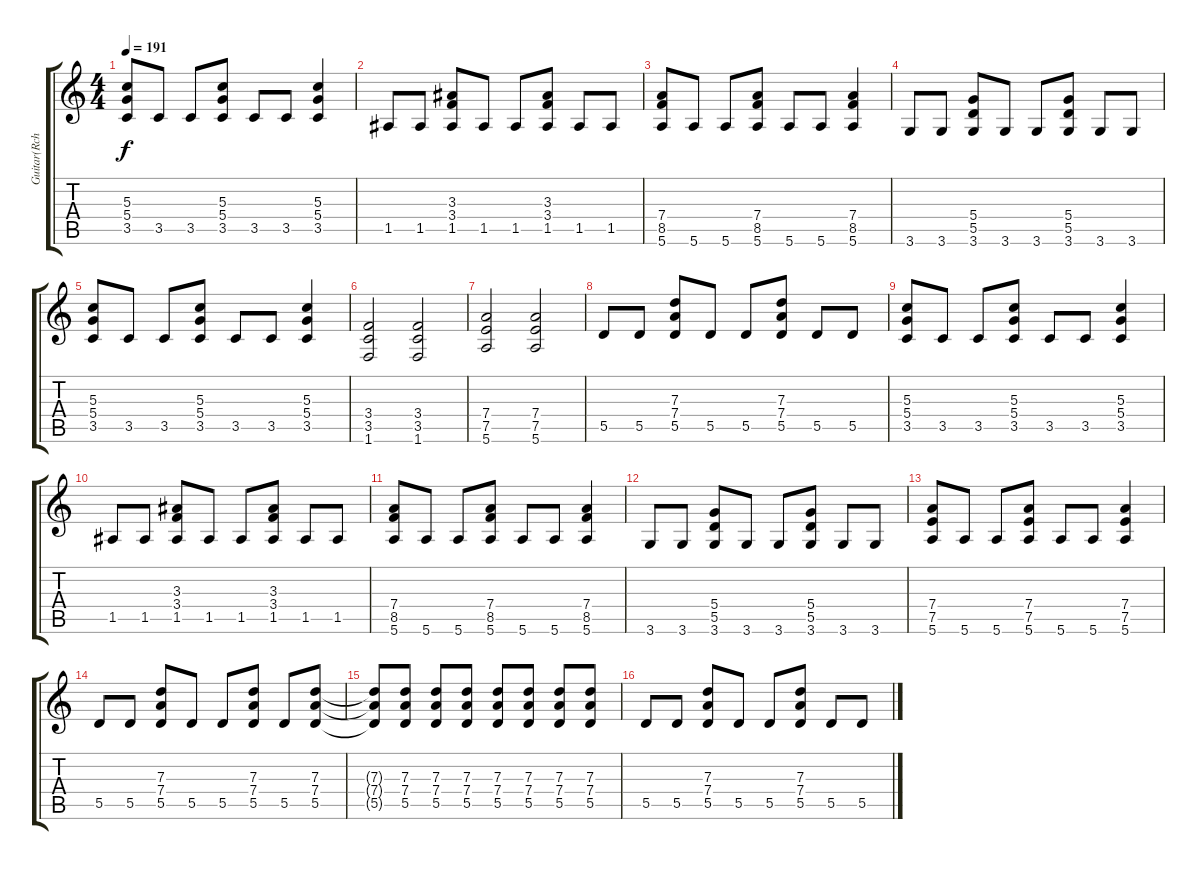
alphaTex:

\track ("Guitar(Rch.)" "Guitar(Rch") {instrument overdrivenguitar}
\staff {score tabs}
\tuning (E4 B3 G3 D3 A2 E2) {hide}
\ts (4 4)
\tempo 191
\clef g2
\ks c
(5.3 5.4 3.5).8{dy f} 3.5.8 3.5.8 (5.3 5.4 3.5).8 3.5.8 3.5.8 (5.3 5.4 3.5).4 |
1.5.8 1.5.8 (3.3 3.4 1.5).8 1.5.8 1.5.8 (3.3 3.4 1.5).8 1.5.8 1.5.8 |
(7.4 8.5 5.6).8 5.6.8 5.6.8 (7.4 8.5 5.6).8 5.6.8 5.6.8 (7.4 8.5 5.6).4 |
3.6.8 3.6.8 (5.4 5.5 3.6).8 3.6.8 3.6.8 (5.4 5.5 3.6).8 3.6.8 3.6.8 |
(5.3 5.4 3.5).8 3.5.8 3.5.8 (5.3 5.4 3.5).8 3.5.8 3.5.8 (5.3 5.4 3.5).4 |
(3.4 3.5 1.6).2 (3.4 3.5 1.6).2 |
(7.4 7.5 5.6).2 (7.4 7.5 5.6).2 |
5.5.8 5.5.8 (7.3 7.4 5.5).8 5.5.8 5.5.8 (7.3 7.4 5.5).8 5.5.8 5.5.8 |
(5.3 5.4 3.5).8 3.5.8 3.5.8 (5.3 5.4 3.5).8 3.5.8 3.5.8 (5.3 5.4 3.5).4 |
1.5.8 1.5.8 (3.3 3.4 1.5).8 1.5.8 1.5.8 (3.3 3.4 1.5).8 1.5.8 1.5.8 |
(7.4 8.5 5.6).8 5.6.8 5.6.8 (7.4 8.5 5.6).8 5.6.8 5.6.8 (7.4 8.5 5.6).4 |
3.6.8 3.6.8 (5.4 5.5 3.6).8 3.6.8 3.6.8 (5.4 5.5 3.6).8 3.6.8 3.6.8 |
(7.4 7.5 5.6).8 5.6.8 5.6.8 (7.4 7.5 5.6).8 5.6.8 5.6.8 (7.4 7.5 5.6).4 |
5.5.8 5.5.8 (7.3 7.4 5.5).8 5.5.8 5.5.8 (7.3 7.4 5.5).8 5.5.8 (7.3 7.4 5.5).8 |
(7.3{t} 7.4{t} 5.5{t}).8 (7.3 7.4 5.5).8 (7.3 7.4 5.5).8 (7.3 7.4 5.5).8 (7.3 7.4 5.5).8 (7.3 7.4 5.5).8 (7.3 7.4 5.5).8 (7.3 7.4 5.5).8 |
5.5.8 5.5.8 (7.3 7.4 5.5).8 5.5.8 5.5.8 (7.3 7.4 5.5).8 5.5.8 5.5.8
